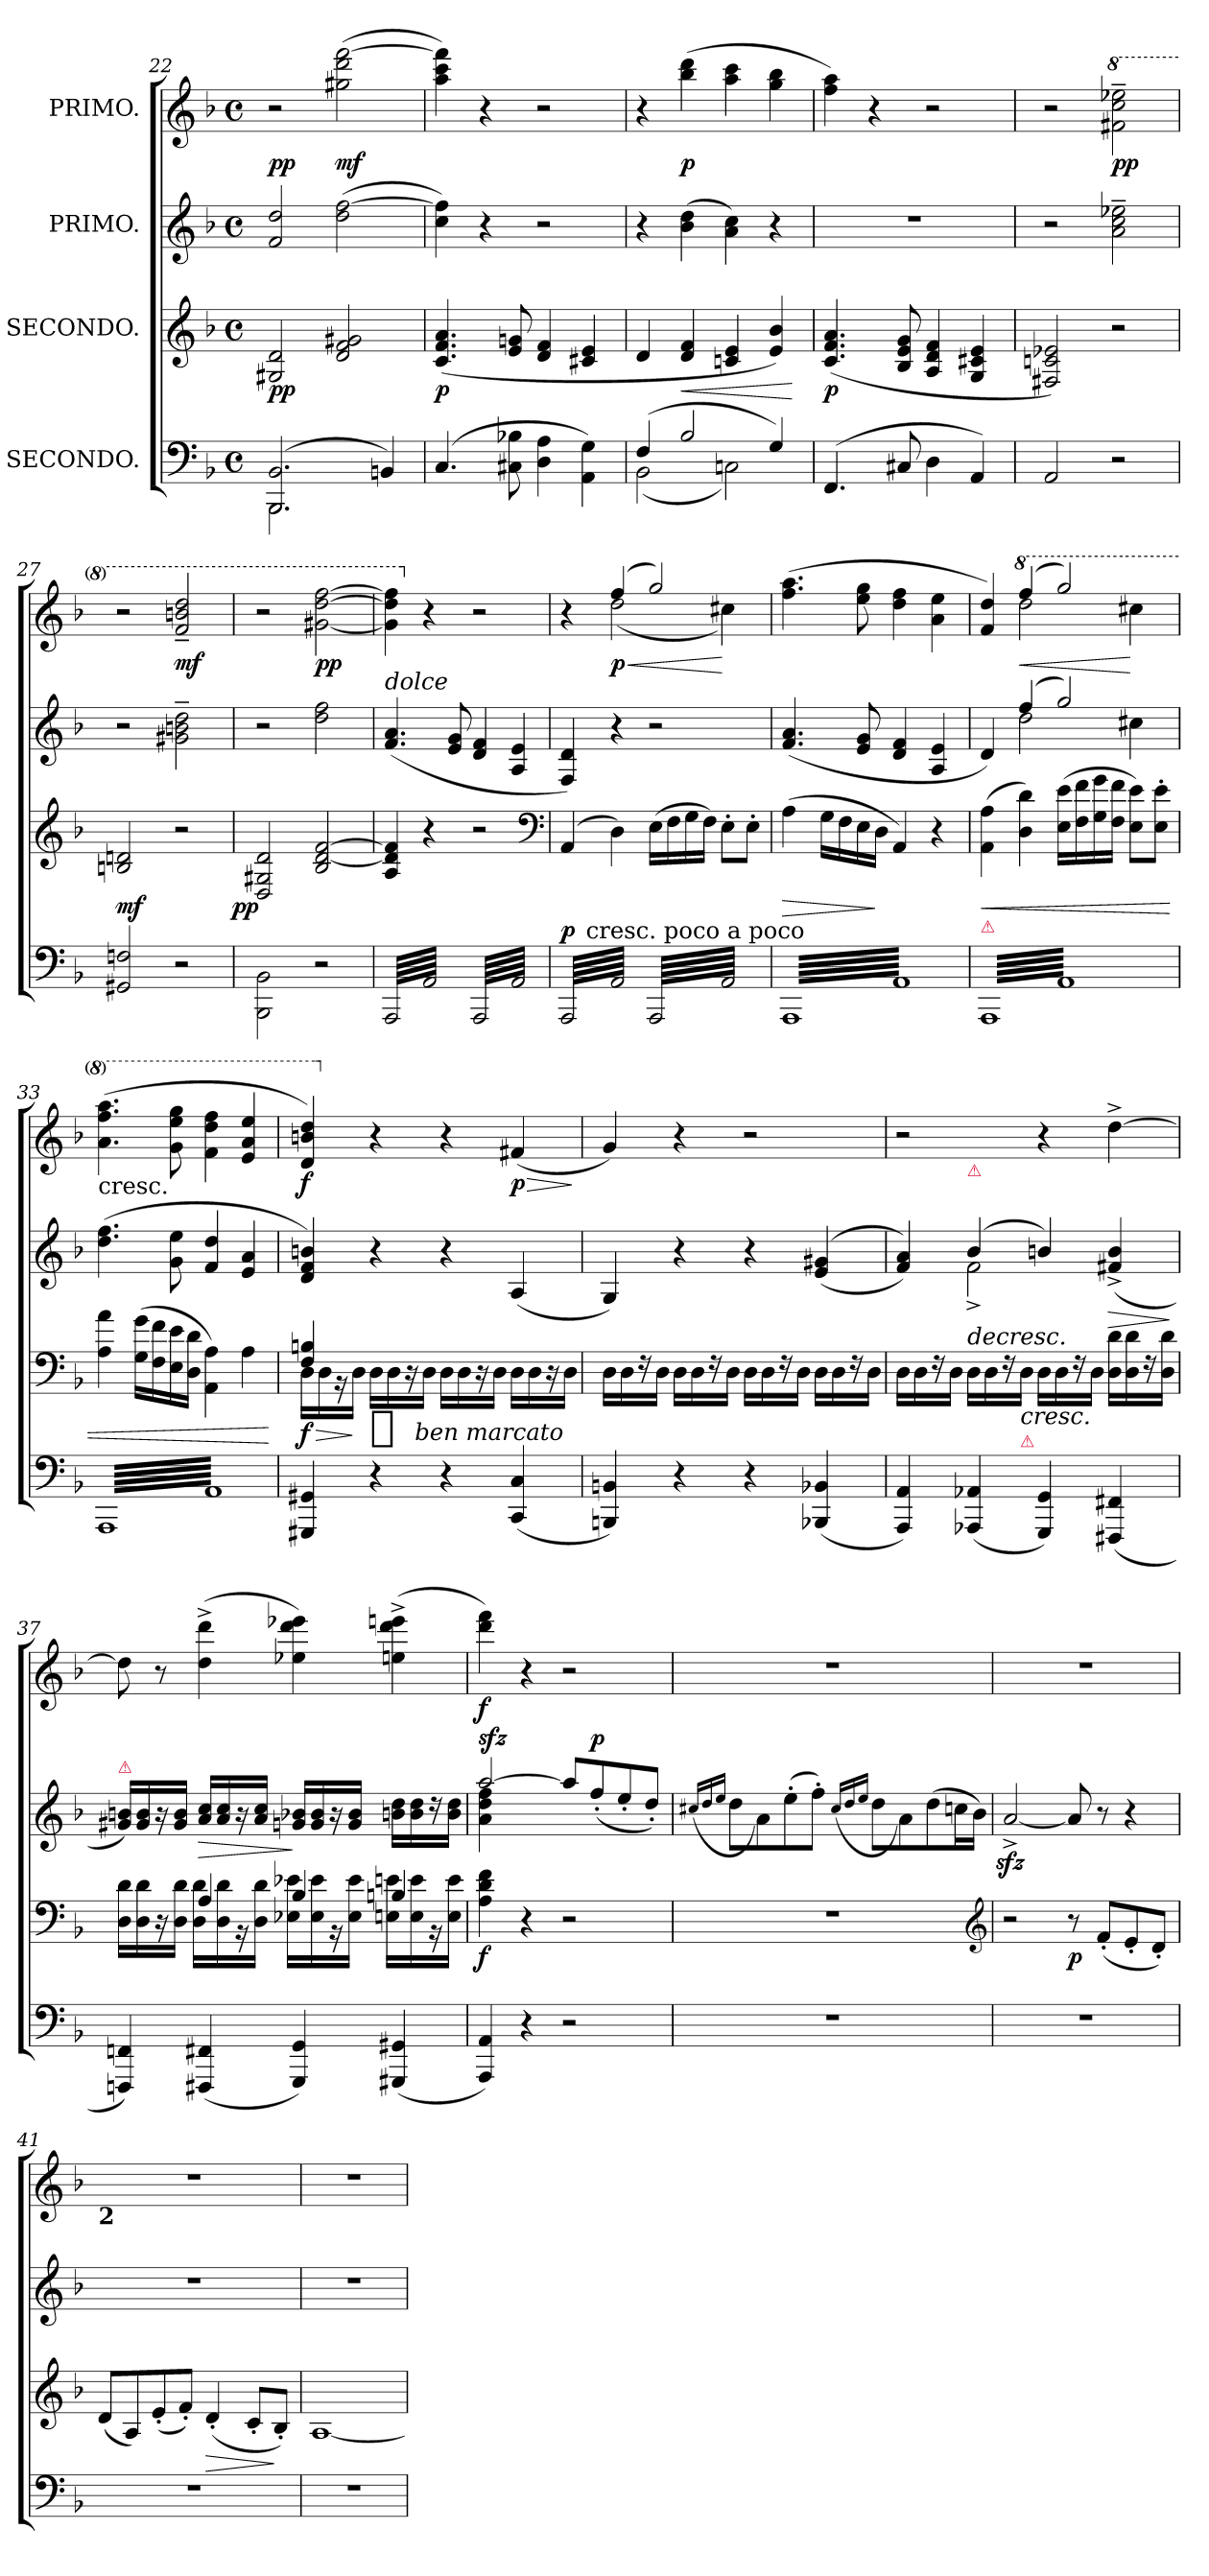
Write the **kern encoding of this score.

**kern	**dynam	**kern	**dynam	**kern	**dynam	**kern	**dynam
*part4	*part4	*part3	*part3	*part2	*part2	*part1	*part1
*staff4	*staff4	*staff3	*staff3	*staff2	*staff2	*staff1	*staff1
*I"SECONDO.	*	*I"SECONDO.	*	*I"PRIMO.	*	*I"PRIMO.	*
*clefF4	*	*clefG2	*	*clefG2	*	*clefG2	*
*k[b-]	*	*k[b-]	*	*k[b-]	*	*k[b-]	*
*d:	*	*d:	*	*d:	*	*d:	*
*M4/4	*	*M4/4	*	*M4/4	*	*M4/4	*
*met(c)	*	*met(c)	*	*met(c)	*	*met(c)	*
=22	=22	=22	=22	=22	=22	=22	=22
!LO:N:vis=2	!	!	!	!	!	!	!
*^	*	*	*	*	*	*	*
(2.BBB-/ 2.BB-/	2BBB-\	.	2G#X/ 2d/	pp	2f/ 2dd/	.	2r	pp
.	2ryy	.	2d/ 2f/ 2g#X/	.	(<2dd\ [2ff\	.	(<2gg#X\ 2ddd\ [2fff\	mf
4BBn/)	.	.	.	.	.	.	.	.
*v	*v	*	*	*	*	*	*	*
=23	=23	=23	=23	=23	=23	=23	=23
(4.C/	.	(4.c/ 4.f/ 4.a/	p	4cc\ 4ff]\)	.	4aa\ 4ccc\ 4fff]\)	.
.	.	.	.	4r	.	4r	.
8C#X\ 8B-X\	.	8e/ 8gn/	.	.	.	.	.
4D\ 4A\	.	4d/ 4f/	.	2r	.	2r	.
4AA\ 4G\)	.	4c#X/ 4e/	.	.	.	.	.
=24	=24	=24	=24	=24	=24	=24	=24
*^	*	*	*	*	*	*	*
(4F/	(2BB-\	.	4d/	.	4r	.	4r	.
2B-/	.	.	4d/ 4f/	<	(4b-\ 4dd\	.	(4bb-\ 4ddd\	p
.	2Cn\)	.	4cn/ 4e/	.	4a\ 4cc\)	.	4aa\ 4ccc\	.
4G/)	.	.	4e/ 4b-/)	.	4r	.	4gg\ 4bb-\	.
*v	*v	*	*	*	*	*	*	*
.	.	.	[	.	.	.	.
=25	=25	=25	=25	=25	=25	=25	=25
(4.FF/	.	(4.c/ 4.f/ 4.a/	p	1r	.	4ff\ 4aa\)	.
.	.	.	.	.	.	4r	.
8C#X/	.	8B-/ 8e/ 8g/	.	.	.	.	.
4D\	.	4A/ 4d/ 4f/	.	.	.	2r	.
4AA/)	.	4G/ 4c#X/ 4e/	.	.	.	.	.
=26	=26	=26	=26	=26	=26	=26	=26
2AA/	.	2F#X/ 2cn/ 2e-X/)	.	2r	.	2r	.
*	*	*	*	*	*	*8va	*
2r	.	2r	.	2a~\ 2cc~\ 2ee-X~\	.	2ff#X~\ 2ccc~\ 2eee-X~\	pp
=27	=27	=27	=27	=27	=27	=27	=27
2GG#X/ 2Fn/	.	2Bn/ 2dn/	mf	2r	.	2r	.
2r	.	2r	.	2g#X~\ 2bn~\ 2dd~\	.	2ff~/ 2bbn~/ 2ddd~/	mf
=28	=28	=28	=28	=28	=28	=28	=28
!	!	!	!LO:DY:rj	!	!	!	!
2BBB-\ 2BB-\	.	2D/ 2G#X/ 2d/	pp	2r	.	2r	.
2r	.	2B-/ [2d/ [2f/	.	2dd\ 2ff\	.	[2gg#X\ [2ddd\ [2fff\	pp
=29	=29	=29	=29	=29	=29	=29	=29
!	!	!	!	!LO:TX:a:i:t=dolce	!	!	!
*tremolo	*	*	*	*	*	*	*
64AAA/LLLL	.	4A/ 4d]/ 4f]/	.	(4.f/ 4.a/	.	4gg#]\ 4ddd]\ 4fff]\	.
64AA/	.	.	.	.	.	.	.
64AAA/	.	.	.	.	.	.	.
64AA/	.	.	.	.	.	.	.
64AAA/	.	.	.	.	.	.	.
64AA/	.	.	.	.	.	.	.
64AAA/	.	.	.	.	.	.	.
64AA/	.	.	.	.	.	.	.
64AAA/	.	.	.	.	.	.	.
64AA/	.	.	.	.	.	.	.
64AAA/	.	.	.	.	.	.	.
64AA/	.	.	.	.	.	.	.
64AAA/	.	.	.	.	.	.	.
64AA/	.	.	.	.	.	.	.
64AAA/	.	.	.	.	.	.	.
64AA/	.	.	.	.	.	.	.
*	*	*	*	*	*	*X8va	*
64AAA/	.	4r	.	.	.	4r	.
64AA/	.	.	.	.	.	.	.
64AAA/	.	.	.	.	.	.	.
64AA/	.	.	.	.	.	.	.
64AAA/	.	.	.	.	.	.	.
64AA/	.	.	.	.	.	.	.
64AAA/	.	.	.	.	.	.	.
64AA/	.	.	.	.	.	.	.
64AAA/	.	.	.	8e/ 8g/	.	.	.
64AA/	.	.	.	.	.	.	.
64AAA/	.	.	.	.	.	.	.
64AA/	.	.	.	.	.	.	.
64AAA/	.	.	.	.	.	.	.
64AA/	.	.	.	.	.	.	.
64AAA/	.	.	.	.	.	.	.
64AA/JJJJ	.	.	.	.	.	.	.
64AAA/LLLL	.	2r	.	4d/ 4f/	.	2r	.
64AA/	.	.	.	.	.	.	.
64AAA/	.	.	.	.	.	.	.
64AA/	.	.	.	.	.	.	.
64AAA/	.	.	.	.	.	.	.
64AA/	.	.	.	.	.	.	.
64AAA/	.	.	.	.	.	.	.
64AA/	.	.	.	.	.	.	.
64AAA/	.	.	.	.	.	.	.
64AA/	.	.	.	.	.	.	.
64AAA/	.	.	.	.	.	.	.
64AA/	.	.	.	.	.	.	.
64AAA/	.	.	.	.	.	.	.
64AA/	.	.	.	.	.	.	.
64AAA/	.	.	.	.	.	.	.
64AA/	.	.	.	.	.	.	.
64AAA/	.	.	.	4A/ 4e/	.	.	.
64AA/	.	.	.	.	.	.	.
64AAA/	.	.	.	.	.	.	.
64AA/	.	.	.	.	.	.	.
64AAA/	.	.	.	.	.	.	.
64AA/	.	.	.	.	.	.	.
64AAA/	.	.	.	.	.	.	.
64AA/	.	.	.	.	.	.	.
64AAA/	.	.	.	.	.	.	.
64AA/	.	.	.	.	.	.	.
64AAA/	.	.	.	.	.	.	.
64AA/	.	.	.	.	.	.	.
64AAA/	.	.	.	.	.	.	.
64AA/	.	.	.	.	.	.	.
64AAA/	.	.	.	.	.	.	.
64AA/JJJJ	.	.	.	.	.	.	.
*	*	*clefF4	*	*	*	*	*
=30	=30	=30	=30	=30	=30	=30	=30
*	*	*	*	*	*	*^	*
!	!LO:DY:a	!	!	!	!	!	!	!
*^	*	*	*	*	*	*	*	*
64AAA/LLLL	8ryy	p	(4AA/	.	4F/ 4d/)	.	4r	4ryy	.
64AA/	.	.	.	.	.	.	.	.	.
64AAA/	.	.	.	.	.	.	.	.	.
64AA/	.	.	.	.	.	.	.	.	.
64AAA/	.	.	.	.	.	.	.	.	.
64AA/	.	.	.	.	.	.	.	.	.
64AAA/	.	.	.	.	.	.	.	.	.
64AA/	.	.	.	.	.	.	.	.	.
!	!LO:TX:a:t=cresc. poco a poco	!	!	!	!	!	!	!	!
64AAA/	2..ryy	.	.	.	.	.	.	.	.
64AA/	.	.	.	.	.	.	.	.	.
64AAA/	.	.	.	.	.	.	.	.	.
64AA/	.	.	.	.	.	.	.	.	.
64AAA/	.	.	.	.	.	.	.	.	.
64AA/	.	.	.	.	.	.	.	.	.
64AAA/	.	.	.	.	.	.	.	.	.
64AA/	.	.	.	.	.	.	.	.	.
64AAA/	.	.	4D\)	.	4r	.	(4ff/	(2dd\	< p
64AA/	.	.	.	.	.	.	.	.	.
64AAA/	.	.	.	.	.	.	.	.	.
64AA/	.	.	.	.	.	.	.	.	.
64AAA/	.	.	.	.	.	.	.	.	.
64AA/	.	.	.	.	.	.	.	.	.
64AAA/	.	.	.	.	.	.	.	.	.
64AA/	.	.	.	.	.	.	.	.	.
64AAA/	.	.	.	.	.	.	.	.	.
64AA/	.	.	.	.	.	.	.	.	.
64AAA/	.	.	.	.	.	.	.	.	.
64AA/	.	.	.	.	.	.	.	.	.
64AAA/	.	.	.	.	.	.	.	.	.
64AA/	.	.	.	.	.	.	.	.	.
64AAA/	.	.	.	.	.	.	.	.	.
64AA/JJJJ	.	.	.	.	.	.	.	.	.
64AAA/LLLL	.	.	(16E\LL	.	2r	.	2gg/)	.	.
64AA/	.	.	.	.	.	.	.	.	.
64AAA/	.	.	.	.	.	.	.	.	.
64AA/	.	.	.	.	.	.	.	.	.
64AAA/	.	.	16F\	.	.	.	.	.	.
64AA/	.	.	.	.	.	.	.	.	.
64AAA/	.	.	.	.	.	.	.	.	.
64AA/	.	.	.	.	.	.	.	.	.
64AAA/	.	.	16G\	.	.	.	.	.	.
64AA/	.	.	.	.	.	.	.	.	.
64AAA/	.	.	.	.	.	.	.	.	.
64AA/	.	.	.	.	.	.	.	.	.
64AAA/	.	.	16F\JJ)	.	.	.	.	.	.
64AA/	.	.	.	.	.	.	.	.	.
64AAA/	.	.	.	.	.	.	.	.	.
64AA/	.	.	.	.	.	.	.	.	.
64AAA/	.	.	8E'\L	.	.	.	.	4cc#X\)	[
64AA/	.	.	.	.	.	.	.	.	.
64AAA/	.	.	.	.	.	.	.	.	.
64AA/	.	.	.	.	.	.	.	.	.
64AAA/	.	.	.	.	.	.	.	.	.
64AA/	.	.	.	.	.	.	.	.	.
64AAA/	.	.	.	.	.	.	.	.	.
64AA/	.	.	.	.	.	.	.	.	.
64AAA/	.	.	8E'\J	.	.	.	.	.	.
64AA/	.	.	.	.	.	.	.	.	.
64AAA/	.	.	.	.	.	.	.	.	.
64AA/	.	.	.	.	.	.	.	.	.
64AAA/	.	.	.	.	.	.	.	.	.
64AA/	.	.	.	.	.	.	.	.	.
64AAA/	.	.	.	.	.	.	.	.	.
64AA/JJJJ	.	.	.	.	.	.	.	.	.
*	*	*	*	*	*	*	*v	*v	*
=31	=31	=31	=31	=31	=31	=31	=31	=31
!LO:TX:a:color=crimson:t=⚠	!	!	!	!	!	!	!	!
*v	*v	*	*	*	*	*	*	*
64AAA/LLLL	.	(4A\	>	(4.f/ 4.a/	.	(4.ff\ 4.aa\	.
64AA/	.	.	.	.	.	.	.
64AAA/	.	.	.	.	.	.	.
64AA/	.	.	.	.	.	.	.
64AAA/	.	.	.	.	.	.	.
64AA/	.	.	.	.	.	.	.
64AAA/	.	.	.	.	.	.	.
64AA/	.	.	.	.	.	.	.
64AAA/	.	.	.	.	.	.	.
64AA/	.	.	.	.	.	.	.
64AAA/	.	.	.	.	.	.	.
64AA/	.	.	.	.	.	.	.
64AAA/	.	.	.	.	.	.	.
64AA/	.	.	.	.	.	.	.
64AAA/	.	.	.	.	.	.	.
64AA/	.	.	.	.	.	.	.
64AAA/	.	16G\LL	.	.	.	.	.
64AA/	.	.	.	.	.	.	.
64AAA/	.	.	.	.	.	.	.
64AA/	.	.	.	.	.	.	.
64AAA/	.	16F\	.	.	.	.	.
64AA/	.	.	.	.	.	.	.
64AAA/	.	.	.	.	.	.	.
64AA/	.	.	.	.	.	.	.
64AAA/	.	16E\	.	8e/ 8g/	.	8ee\ 8gg\	.
64AA/	.	.	.	.	.	.	.
64AAA/	.	.	.	.	.	.	.
64AA/	.	.	.	.	.	.	.
64AAA/	.	16D\JJ	]	.	.	.	.
64AA/	.	.	.	.	.	.	.
64AAA/	.	.	.	.	.	.	.
64AA/	.	.	.	.	.	.	.
64AAA/	.	4AA/)	.	4d/ 4f/	.	4dd\ 4ff\	.
64AA/	.	.	.	.	.	.	.
64AAA/	.	.	.	.	.	.	.
64AA/	.	.	.	.	.	.	.
64AAA/	.	.	.	.	.	.	.
64AA/	.	.	.	.	.	.	.
64AAA/	.	.	.	.	.	.	.
64AA/	.	.	.	.	.	.	.
64AAA/	.	.	.	.	.	.	.
64AA/	.	.	.	.	.	.	.
64AAA/	.	.	.	.	.	.	.
64AA/	.	.	.	.	.	.	.
64AAA/	.	.	.	.	.	.	.
64AA/	.	.	.	.	.	.	.
64AAA/	.	.	.	.	.	.	.
64AA/	.	.	.	.	.	.	.
64AAA/	.	4r	.	4A/ 4e/	.	4a\ 4ee\	.
64AA/	.	.	.	.	.	.	.
64AAA/	.	.	.	.	.	.	.
64AA/	.	.	.	.	.	.	.
64AAA/	.	.	.	.	.	.	.
64AA/	.	.	.	.	.	.	.
64AAA/	.	.	.	.	.	.	.
64AA/	.	.	.	.	.	.	.
64AAA/	.	.	.	.	.	.	.
64AA/	.	.	.	.	.	.	.
64AAA/	.	.	.	.	.	.	.
64AA/	.	.	.	.	.	.	.
64AAA/	.	.	.	.	.	.	.
64AA/	.	.	.	.	.	.	.
64AAA/	.	.	.	.	.	.	.
64AA/JJJJ	.	.	.	.	.	.	.
=32	=32	=32	=32	=32	=32	=32	=32
*	*	*	*	*^	*	*^	*
!	!	!LO:TX:b:Bi:color=crimson:t=⚠	!	!	!	!	!	!	!
64AAA/LLLL	.	(4AA\ 4A\	<	4d/)	4ryy	.	4f/ 4dd/)	4ryy	.
64AA/	.	.	.	.	.	.	.	.	.
64AAA/	.	.	.	.	.	.	.	.	.
64AA/	.	.	.	.	.	.	.	.	.
64AAA/	.	.	.	.	.	.	.	.	.
64AA/	.	.	.	.	.	.	.	.	.
64AAA/	.	.	.	.	.	.	.	.	.
64AA/	.	.	.	.	.	.	.	.	.
64AAA/	.	.	.	.	.	.	.	.	.
64AA/	.	.	.	.	.	.	.	.	.
64AAA/	.	.	.	.	.	.	.	.	.
64AA/	.	.	.	.	.	.	.	.	.
64AAA/	.	.	.	.	.	.	.	.	.
64AA/	.	.	.	.	.	.	.	.	.
64AAA/	.	.	.	.	.	.	.	.	.
64AA/	.	.	.	.	.	.	.	.	.
*	*	*	*	*	*	*	*8va	*	*
64AAA/	.	4D\ 4d\)	.	(4ff/	2dd\	.	(4fff/	2ddd\	<
64AA/	.	.	.	.	.	.	.	.	.
64AAA/	.	.	.	.	.	.	.	.	.
64AA/	.	.	.	.	.	.	.	.	.
64AAA/	.	.	.	.	.	.	.	.	.
64AA/	.	.	.	.	.	.	.	.	.
64AAA/	.	.	.	.	.	.	.	.	.
64AA/	.	.	.	.	.	.	.	.	.
64AAA/	.	.	.	.	.	.	.	.	.
64AA/	.	.	.	.	.	.	.	.	.
64AAA/	.	.	.	.	.	.	.	.	.
64AA/	.	.	.	.	.	.	.	.	.
64AAA/	.	.	.	.	.	.	.	.	.
64AA/	.	.	.	.	.	.	.	.	.
64AAA/	.	.	.	.	.	.	.	.	.
64AA/	.	.	.	.	.	.	.	.	.
64AAA/	.	(16E\ 16e\LL	.	2gg/)	.	.	2ggg/)	.	.
64AA/	.	.	.	.	.	.	.	.	.
64AAA/	.	.	.	.	.	.	.	.	.
64AA/	.	.	.	.	.	.	.	.	.
64AAA/	.	16F\ 16f\	.	.	.	.	.	.	.
64AA/	.	.	.	.	.	.	.	.	.
64AAA/	.	.	.	.	.	.	.	.	.
64AA/	.	.	.	.	.	.	.	.	.
64AAA/	.	16G\ 16g\	.	.	.	.	.	.	.
64AA/	.	.	.	.	.	.	.	.	.
64AAA/	.	.	.	.	.	.	.	.	.
64AA/	.	.	.	.	.	.	.	.	.
64AAA/	.	16F\ 16f\JJ	.	.	.	.	.	.	.
64AA/	.	.	.	.	.	.	.	.	.
64AAA/	.	.	.	.	.	.	.	.	.
64AA/	.	.	.	.	.	.	.	.	.
64AAA/	.	8E\ 8e\L)	.	.	4cc#X\	.	.	4ccc#X\	[
64AA/	.	.	.	.	.	.	.	.	.
64AAA/	.	.	.	.	.	.	.	.	.
64AA/	.	.	.	.	.	.	.	.	.
64AAA/	.	.	.	.	.	.	.	.	.
64AA/	.	.	.	.	.	.	.	.	.
64AAA/	.	.	.	.	.	.	.	.	.
64AA/	.	.	.	.	.	.	.	.	.
64AAA/	.	8E'\ 8e'\J	.	.	.	.	.	.	.
64AA/	.	.	.	.	.	.	.	.	.
64AAA/	.	.	.	.	.	.	.	.	.
64AA/	.	.	.	.	.	.	.	.	.
64AAA/	.	.	.	.	.	.	.	.	.
64AA/	.	.	.	.	.	.	.	.	.
64AAA/	.	.	.	.	.	.	.	.	.
64AA/JJJJ	.	.	.	.	.	.	.	.	.
*	*	*	*	*v	*v	*	*	*	*
*	*	*	*	*	*	*v	*v	*
=33	=33	=33	=33	=33	=33	=33	=33
!	!	!	!	!	!	!LO:TX:c:t=cresc.	!
64AAA/LLLL	.	4A\ 4a\	.	(4.dd\ 4.ff\	.	(4.aa\ 4.fff\ 4.aaa\	.
64AA/	.	.	.	.	.	.	.
64AAA/	.	.	.	.	.	.	.
64AA/	.	.	.	.	.	.	.
64AAA/	.	.	.	.	.	.	.
64AA/	.	.	.	.	.	.	.
64AAA/	.	.	.	.	.	.	.
64AA/	.	.	.	.	.	.	.
64AAA/	.	.	.	.	.	.	.
64AA/	.	.	.	.	.	.	.
64AAA/	.	.	.	.	.	.	.
64AA/	.	.	.	.	.	.	.
64AAA/	.	.	.	.	.	.	.
64AA/	.	.	.	.	.	.	.
64AAA/	.	.	.	.	.	.	.
64AA/	.	.	.	.	.	.	.
64AAA/	.	(16G\ 16g\LL	.	.	.	.	.
64AA/	.	.	.	.	.	.	.
64AAA/	.	.	.	.	.	.	.
64AA/	.	.	.	.	.	.	.
64AAA/	.	16F\ 16f\	.	.	.	.	.
64AA/	.	.	.	.	.	.	.
64AAA/	.	.	.	.	.	.	.
64AA/	.	.	.	.	.	.	.
64AAA/	.	16E\ 16e\	.	8g\ 8ee\	.	8gg\ 8eee\ 8ggg\	.
64AA/	.	.	.	.	.	.	.
64AAA/	.	.	.	.	.	.	.
64AA/	.	.	.	.	.	.	.
64AAA/	.	16D\ 16d\JJ	.	.	.	.	.
64AA/	.	.	.	.	.	.	.
64AAA/	.	.	.	.	.	.	.
64AA/	.	.	.	.	.	.	.
64AAA/	.	4AA\ 4A\)	.	4f/ 4dd/	.	4ff\ 4ddd\ 4fff\	.
64AA/	.	.	.	.	.	.	.
64AAA/	.	.	.	.	.	.	.
64AA/	.	.	.	.	.	.	.
64AAA/	.	.	.	.	.	.	.
64AA/	.	.	.	.	.	.	.
64AAA/	.	.	.	.	.	.	.
64AA/	.	.	.	.	.	.	.
64AAA/	.	.	.	.	.	.	.
64AA/	.	.	.	.	.	.	.
64AAA/	.	.	.	.	.	.	.
64AA/	.	.	.	.	.	.	.
64AAA/	.	.	.	.	.	.	.
64AA/	.	.	.	.	.	.	.
64AAA/	.	.	.	.	.	.	.
64AA/	.	.	.	.	.	.	.
64AAA/	.	4A\	.	4e/ 4a/	.	4ee/ 4aa/ 4eee/	.
64AA/	.	.	.	.	.	.	.
64AAA/	.	.	.	.	.	.	.
64AA/	.	.	.	.	.	.	.
64AAA/	.	.	.	.	.	.	.
64AA/	.	.	.	.	.	.	.
64AAA/	.	.	.	.	.	.	.
64AA/	.	.	.	.	.	.	.
64AAA/	.	.	.	.	.	.	.
64AA/	.	.	.	.	.	.	.
64AAA/	.	.	.	.	.	.	.
64AA/	.	.	.	.	.	.	.
64AAA/	.	.	.	.	.	.	.
64AA/	.	.	.	.	.	.	.
64AAA/	.	.	.	.	.	.	.
64AA/JJJJ	.	.	.	.	.	.	.
*Xtremolo	*	*	*	*	*	*	*
.	.	.	[	.	.	.	.
=34	=34	=34	=34	=34	=34	=34	=34
*	*	*^	*	*	*	*	*
4GGG#X/ 4GG#X/	.	4F/ 4Bn/	16D\LL	> f	4d/ 4f/ 4bn/)	.	4dd/ 4bbn/ 4ddd/)	f
.	.	.	.	.	.	.	.	.
.	.	.	.	.	.	.	.	.
.	.	.	.	.	.	.	.	.
.	.	.	16D\	.	.	.	.	.
.	.	.	.	.	.	.	.	.
.	.	.	.	.	.	.	.	.
.	.	.	.	.	.	.	.	.
.	.	.	16r	.	.	.	.	.
.	.	.	.	.	.	.	.	.
.	.	.	.	.	.	.	.	.
.	.	.	.	.	.	.	.	.
.	.	.	16D\JJ	]	.	.	.	.
.	.	.	.	.	.	.	.	.
.	.	.	.	.	.	.	.	.
.	.	.	.	.	.	.	.	.
*	*	*	*	*	*	*	*X8va	*
!	!	!	!	!LO:DY:n=2:t=%s ben marcato	!	!	!	!
4r	.	16D\LL	4ryy	p	4r	.	4r	.
.	.	.	.	.	.	.	.	.
.	.	.	.	.	.	.	.	.
.	.	.	.	.	.	.	.	.
.	.	16D\	.	.	.	.	.	.
.	.	.	.	.	.	.	.	.
.	.	.	.	.	.	.	.	.
.	.	.	.	.	.	.	.	.
.	.	16r	.	.	.	.	.	.
.	.	.	.	.	.	.	.	.
.	.	.	.	.	.	.	.	.
.	.	.	.	.	.	.	.	.
.	.	16D\JJ	.	.	.	.	.	.
.	.	.	.	.	.	.	.	.
.	.	.	.	.	.	.	.	.
.	.	.	.	.	.	.	.	.
4r	.	16D\LL	2ryy	.	4r	.	4r	.
.	.	16D\	.	.	.	.	.	.
.	.	16r	.	.	.	.	.	.
.	.	16D\JJ	.	.	.	.	.	.
(4CC/ 4C/	.	16D\LL	.	.	(4A/	.	(4f#X/	> p
.	.	16D\	.	.	.	.	.	.
.	.	16r	.	.	.	.	.	.
.	.	16D\JJ	.	.	.	.	.	.
*	*	*v	*v	*	*	*	*	*
.	.	.	.	.	.	.	]
=35	=35	=35	=35	=35	=35	=35	=35
4BBBn/ 4BBn/)	.	16D\LL	.	4G/)	.	4g/)	.
.	.	16D\	.	.	.	.	.
.	.	16r	.	.	.	.	.
.	.	16D\JJ	.	.	.	.	.
4r	.	16D\LL	.	4r	.	4r	.
.	.	16D\	.	.	.	.	.
.	.	16r	.	.	.	.	.
.	.	16D\JJ	.	.	.	.	.
4r	.	16D\LL	.	4r	.	2r	.
.	.	16D\	.	.	.	.	.
.	.	16r	.	.	.	.	.
.	.	16D\JJ	.	.	.	.	.
(4BBB-X/ 4BB-X/	.	16D\LL	.	(<(>4e/ 4g#X/	.	.	.
.	.	16D\	.	.	.	.	.
.	.	16r	.	.	.	.	.
.	.	16D\JJ	.	.	.	.	.
=36	=36	=36	=36	=36	=36	=36	=36
*	*	*	*	*^	*	*^	*
4AAA/ 4AA/)	.	16D\LL	.	4f/ 4a/))	4ryy	.	2r	4ryy	.
.	.	16D\	.	.	.	.	.	.	.
.	.	16r	.	.	.	.	.	.	.
.	.	16D\JJ	.	.	.	.	.	.	.
!	!	!	!	!	!	!	!	!LO:TX:b:Bi:color=crimson:t=⚠	!
!	!	!	!LO:HP:a	!	!	!	!	!	!
(4AAA-X/ 4AA-X/	.	16D\LL	>	(4b-/	2f^\	.	.	2.ryy	.
.	.	16D\	.	.	.	.	.	.	.
.	.	16r	.	.	.	.	.	.	.
!	!	!LO:TX:b:Bi:color=crimson:t=⚠	!	!	!	!	!	!	!
.	.	16D\JJ	<	.	.	.	.	.	.
4GGG/ 4GG/)	.	16D\LL	]	4bn/)	.	.	4r	.	.
.	.	16D\	.	.	.	.	.	.	.
.	.	16r	.	.	.	.	.	.	.
.	.	16D\JJ	.	.	.	.	.	.	.
!	!	!	!LO:HP:a	!	!	!	!	!	!
(4FFF#X/ 4FF#X/	.	16D\ 16d\LL	>	(>4f#X^>/ 4b^>/	4ryy	.	[4dd^\	.	.
.	.	16D\ 16d\	.	.	.	.	.	.	.
.	.	16r	.	.	.	.	.	.	.
.	.	16D\ 16d\JJ	.	.	.	.	.	.	.
*	*	*	*	*v	*v	*	*	*	*
.	.	.	]	.	.	.	.	.
=37	=37	=37	=37	=37	=37	=37	=37	=37
*	*	*^	*	*	*	*	*	*
!	!	!	!	!	!LO:TX:a:color=crimson:t=⚠	!	!	!	!
*	*	*	*	*	*	*	*v	*v	*
4FFFn/ 4FFn/)	.	16D\ 16d\LL	4ryy	.	16g#X/ 16bn/LL)	.	8dd\]	.
.	.	16D\ 16d\	.	.	16g#/ 16b/	.	.	.
.	.	16r	.	.	16r	.	8r	.
.	.	16D\ 16d\JJ	.	.	16g#/ 16b/JJ	.	.	.
!	!	!	!	!LO:HP:a	!	!	!	!
(4FFF#X/ 4FF#X/	.	4A/	16D\ 16d\LL	>	16a/ 16cc/LL	.	(4dd^\ 4ddd^\	.
.	.	.	16D\ 16d\	.	16a/ 16cc/	.	.	.
.	.	.	16r	.	16r	.	.	.
.	.	.	16D\ 16d\JJ	.	16a/ 16cc/JJ	.	.	.
4GGG/ 4GG/)	.	4B-/	16E-X\ 16e-X\LL	]	16gn/ 16b-X/LL	.	4ee-X\ 4ddd\ 4eee-X\)	.
.	.	.	16E-\ 16e-\	.	16g/ 16b-/	.	.	.
.	.	.	16r	.	16r	.	.	.
.	.	.	16E-\ 16e-\JJ	.	16g/ 16b-/JJ	.	.	.
(>4GGG#X/ 4GG#X/	.	4Bn/	16En\ 16en\LL	.	16bn\ 16dd\LL	.	(4een^\ 4ddd^\ 4eeen^\	.
.	.	.	16E\ 16e\	.	16b\ 16dd\	.	.	.
.	.	.	16r	.	16r	.	.	.
.	.	.	16E\ 16e\JJ	.	16b\ 16dd\JJ	.	.	.
*	*	*v	*v	*	*	*	*	*
.	.	.	[	.	.	.	.
=38	=38	=38	=38	=38	=38	=38	=38
*	*	*	*	*^	*	*	*
!	!	!	!	!	!	!LO:DY:a	!	!LO:DY:b
4AAA/ 4AA/)	.	4A\ 4d\ 4f\	f	[2aa/	4a\ 4dd\ 4ff\	sfz	4ddd\ 4fff\)	f
4r	.	4r	.	.	4ryy	.	4r	.
2r	.	2r	.	8aa/L]	2ryy	.	2r	.
!	!	!	!	!	!	!LO:DY:a	!	!
.	.	.	.	(>8ff'>/	.	p	.	.
.	.	.	.	8ee'>/	.	.	.	.
.	.	.	.	8dd'>/J)	.	.	.	.
*	*	*	*	*v	*v	*	*	*
=39	=39	=39	=39	=39	=39	=39	=39
.	.	.	.	(16qqcc#X/LL	.	.	.
.	.	.	.	16qqdd/	.	.	.
.	.	.	.	16qqee/JJ	.	.	.
1r	.	1r	.	8dd\L	.	1r	.
.	.	.	.	8a\)	.	.	.
.	.	.	.	(8ee'\	.	.	.
.	.	.	.	8ff'\J)	.	.	.
.	.	.	.	(16qqcc#/LL	.	.	.
.	.	.	.	16qqdd/	.	.	.
.	.	.	.	16qqee/JJ	.	.	.
.	.	.	.	8dd\L	.	.	.
.	.	.	.	8a\)	.	.	.
.	.	.	.	(8dd\	.	.	.
.	.	.	.	16ccn\L	.	.	.
.	.	.	.	16b-\JJ)	.	.	.
*	*	*clefG2	*	*	*	*	*
=40	=40	=40	=40	=40	=40	=40	=40
!	!	!	!	!LO:DY:t=poco %s	!	!	!
1r	.	2r	.	[2azz>^>/	.	1r	.
.	.	8r	p	8a/]	.	.	.
.	.	(8f'/L	.	8r	.	.	.
.	.	8e'/	.	4r	.	.	.
.	.	8d'/J)	.	.	.	.	.
=41	=41	=41	=41	=41	=41	=41	=41
!	!	!	!	!	!	!LO:TX:b:B:t=2	!
1r	.	(8d/L	.	1r	.	1r	.
.	.	8A/)	.	.	.	.	.
.	.	(8e'/	.	.	.	.	.
.	.	8f'/J)	.	.	.	.	.
.	.	(4d'/	>	.	.	.	.
.	.	8c'/L	.	.	.	.	.
.	.	8B-'/J)	]	.	.	.	.
=42	=42	=42	=42	=42	=42	=42	=42
1r	.	[1A	.	1r	.	1r	.
=	=	=	=	=	=	=	=
*-	*-	*-	*-	*-	*-	*-	*-
